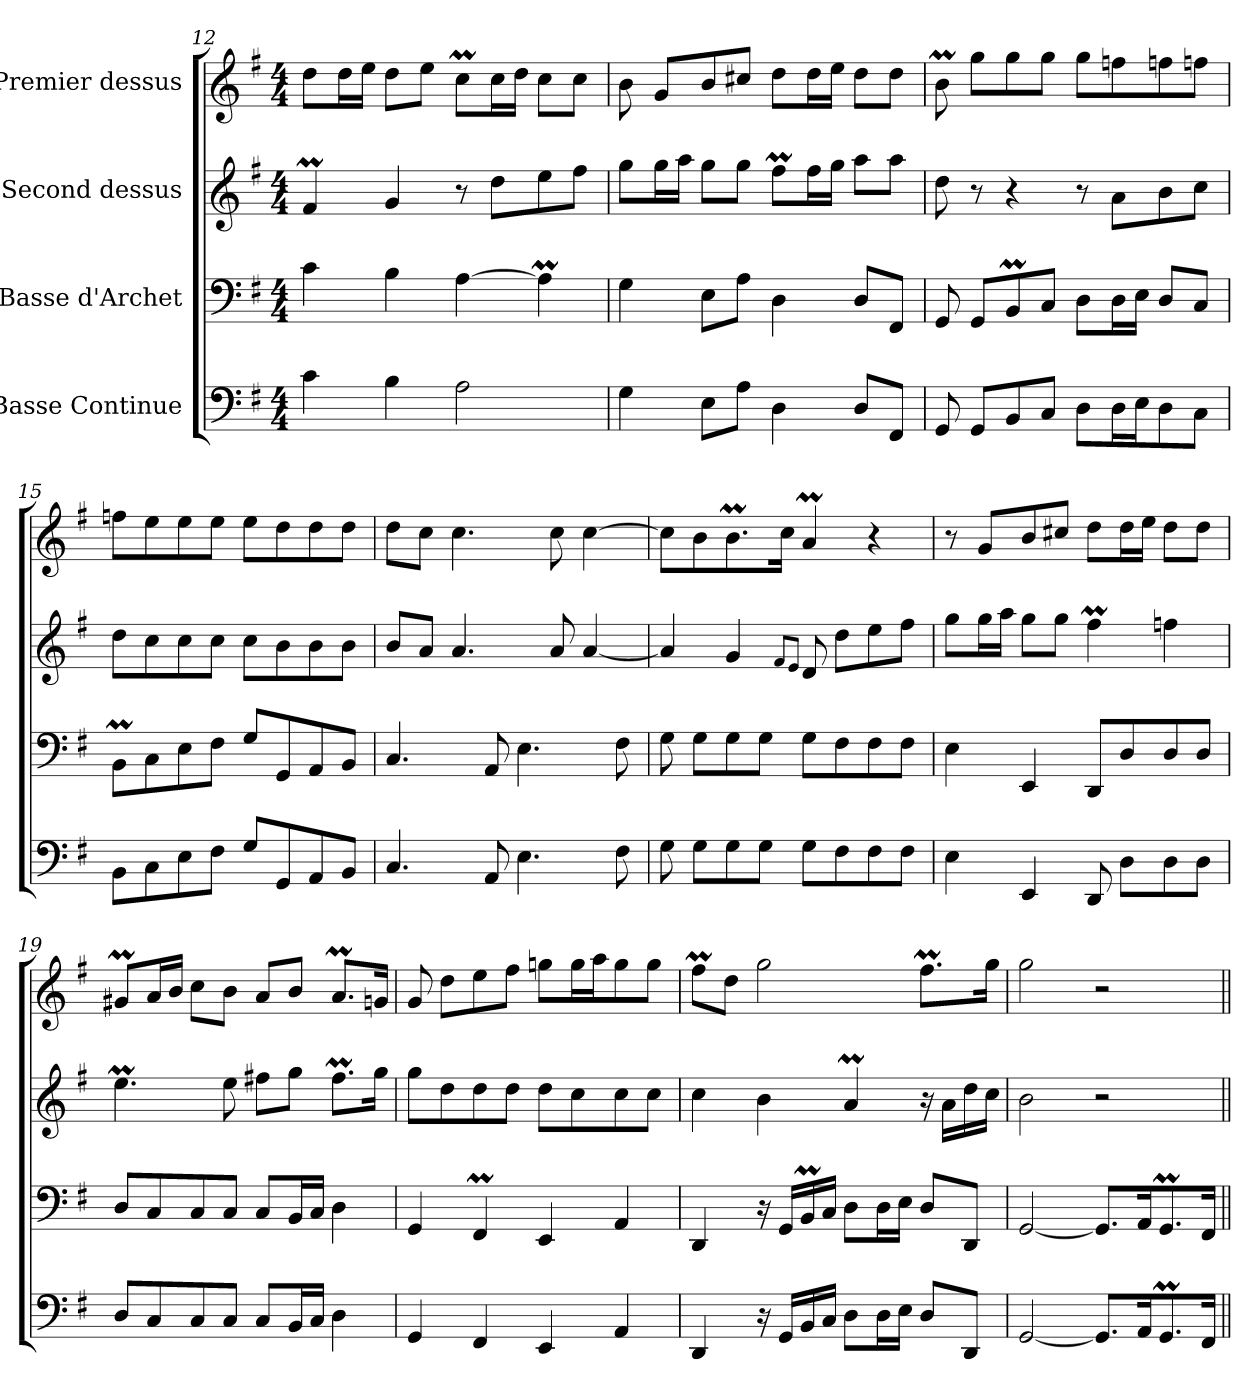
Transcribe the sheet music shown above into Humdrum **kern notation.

**kern	**kern	**kern	**kern
*part4	*part3	*part2	*part1
*staff4	*staff3	*staff2	*staff1
*I"Basse Continue	*I"Basse d'Archet	*I"Second dessus	*I"Premier dessus
*clefF4	*clefF4	*clefG2	*clefG2
*k[f#]	*k[f#]	*k[f#]	*k[f#]
*G:	*G:	*G:	*G:
*M4/4	*M4/4	*M4/4	*M4/4
=12	=12	=12	=12
4c\	4c\	4f#m/	8dd\L
.	.	.	16dd\L
.	.	.	16ee\JJ
4B\	4B\	4g/	8dd\L
.	.	.	8ee\J
2A\	[4A\	8r	8ccM\L
.	.	8dd\L	16cc\L
.	.	.	16dd\JJ
.	4AM\]	8ee\	8cc\L
.	.	8ff#\J	8cc\J
!!LO:LB:g=z
=13	=13	=13	=13
4G\	4G\	8gg\L	8b\
.	.	16gg\L	8g/L
.	.	16aa\JJ	.
8E\L	8E\L	8gg\L	8b/
8A\J	8A\J	8gg\J	8cc#X/J
4D\	4D\	8ff#m\L	8dd\L
.	.	16ff#\L	16dd\L
.	.	16gg\JJ	16ee\JJ
8D/L	8D/L	8aa\L	8dd\L
8FF#/J	8FF#/J	8aa\J	8dd\J
=14	=14	=14	=14
8GG/	8GG/	8dd\	8bm\
8GG/L	8GG/L	8r	8gg\L
8BB/	8BBm/	4r	8gg\
8C/J	8C/J	.	8gg\J
8D\L	8D\L	8r	8gg\L
16D\L	16D\L	8a\L	8ffn\
16E\J	16E\JJ	.	.
8D\	8D/L	8b\	8ffn\
8C\J	8C/J	8cc\J	8ffn\J
=15	=15	=15	=15
8BB\L	8BBm\L	8dd\L	8ffn\L
8C\	8C\	8cc\	8ee\
8E\	8E\	8cc\	8ee\
8F#\J	8F#\J	8cc\J	8ee\J
8G/L	8G/L	8cc\L	8ee\L
8GG/	8GG/	8b\	8dd\
8AA/	8AA/	8b\	8dd\
8BB/J	8BB/J	8b\J	8dd\J
=16	=16	=16	=16
4.C/	4.C/	8b/L	8dd\L
.	.	8a/J	8cc\J
.	.	4.a/	4.cc\
8AA/	8AA/	.	.
4.E\	4.E\	.	.
.	.	8a/	8cc\
.	.	[4a/	[4cc\
8F#\	8F#\	.	.
!!LO:PB:g=z
=17	=17	=17	=17
8G\	8G\	4a/]	8cc\L]
8G\L	8G\L	.	8b\
8G\	8G\	4g/	8.bm\
8G\J	8G\J	.	.
.	.	.	16cc\Jk
.	.	8qqf#/L	.
.	.	8qqe/J	.
8G\L	8G\L	8d/	4aM/
8F#\	8F#\	8dd\L	.
8F#\	8F#\	8ee\	4r
8F#\J	8F#\J	8ff#\J	.
=18	=18	=18	=18
4E\	4E\	8gg\L	8r
.	.	16gg\L	8g/L
.	.	16aa\JJ	.
4EE/	4EE/	8gg\L	8b/
.	.	8gg\J	8cc#X/J
8DD/	8DD/L	4ff#m\	8dd\L
8D\L	8D/	.	16dd\L
.	.	.	16ee\JJ
8D\	8D/	4ffn\	8dd\L
8D\J	8D/J	.	8dd\J
=19	=19	=19	=19
8D/L	8D/L	4.eeM\	8g#Xm/L
8C/	8C/	.	16a/L
.	.	.	16b/JJ
8C/	8C/	.	8cc\L
8C/J	8C/J	8ee\	8b\J
8C/L	8C/L	8ff#X\L	8a/L
16BB/L	16BB/L	8gg\J	8b/J
16C/JJ	16C/JJ	.	.
4D\	4D\	8.ff#m\L	8.aM/L
.	.	16gg\Jk	16gn/Jk
=20	=20	=20	=20
4GG/	4GG/	8gg\L	8g/
.	.	8dd\	8dd\L
4FF#/	4FF#m/	8dd\	8ee\
.	.	8dd\J	8ff#\J
4EE/	4EE/	8dd\L	8ggn\L
.	.	8cc\	16gg\L
.	.	.	16aa\J
4AA/	4AA/	8cc\	8gg\
.	.	8cc\J	8gg\J
!!LO:LB:g=z
=21	=21	=21	=21
4DD/	4DD/	4cc\	8ff#m\L
.	.	.	8dd\J
16r	16r	4b\	2gg\
16GG/LL	16GG/LL	.	.
16BB/	16BBm/	.	.
16C/JJ	16C/JJ	.	.
8D\L	8D\L	4aM/	.
16D\L	16D\L	.	.
16E\JJ	16E\JJ	.	.
8D/L	8D/L	16r	8.ff#m\L
.	.	16a\LL	.
8DD/J	8DD/J	16dd\	.
.	.	16cc\JJ	16gg\Jk
=22	=22	=22	=22
[2GG/	[2GG/	2b\	2gg\
8.GG/L]	8.GG/L]	2r	2r
16AA/k	16AA/k	.	.
8.GGM/	8.GGM/	.	.
16FF#/Jk	16FF#/Jk	.	.
=||	=||	=||	=||
*-	*-	*-	*-
